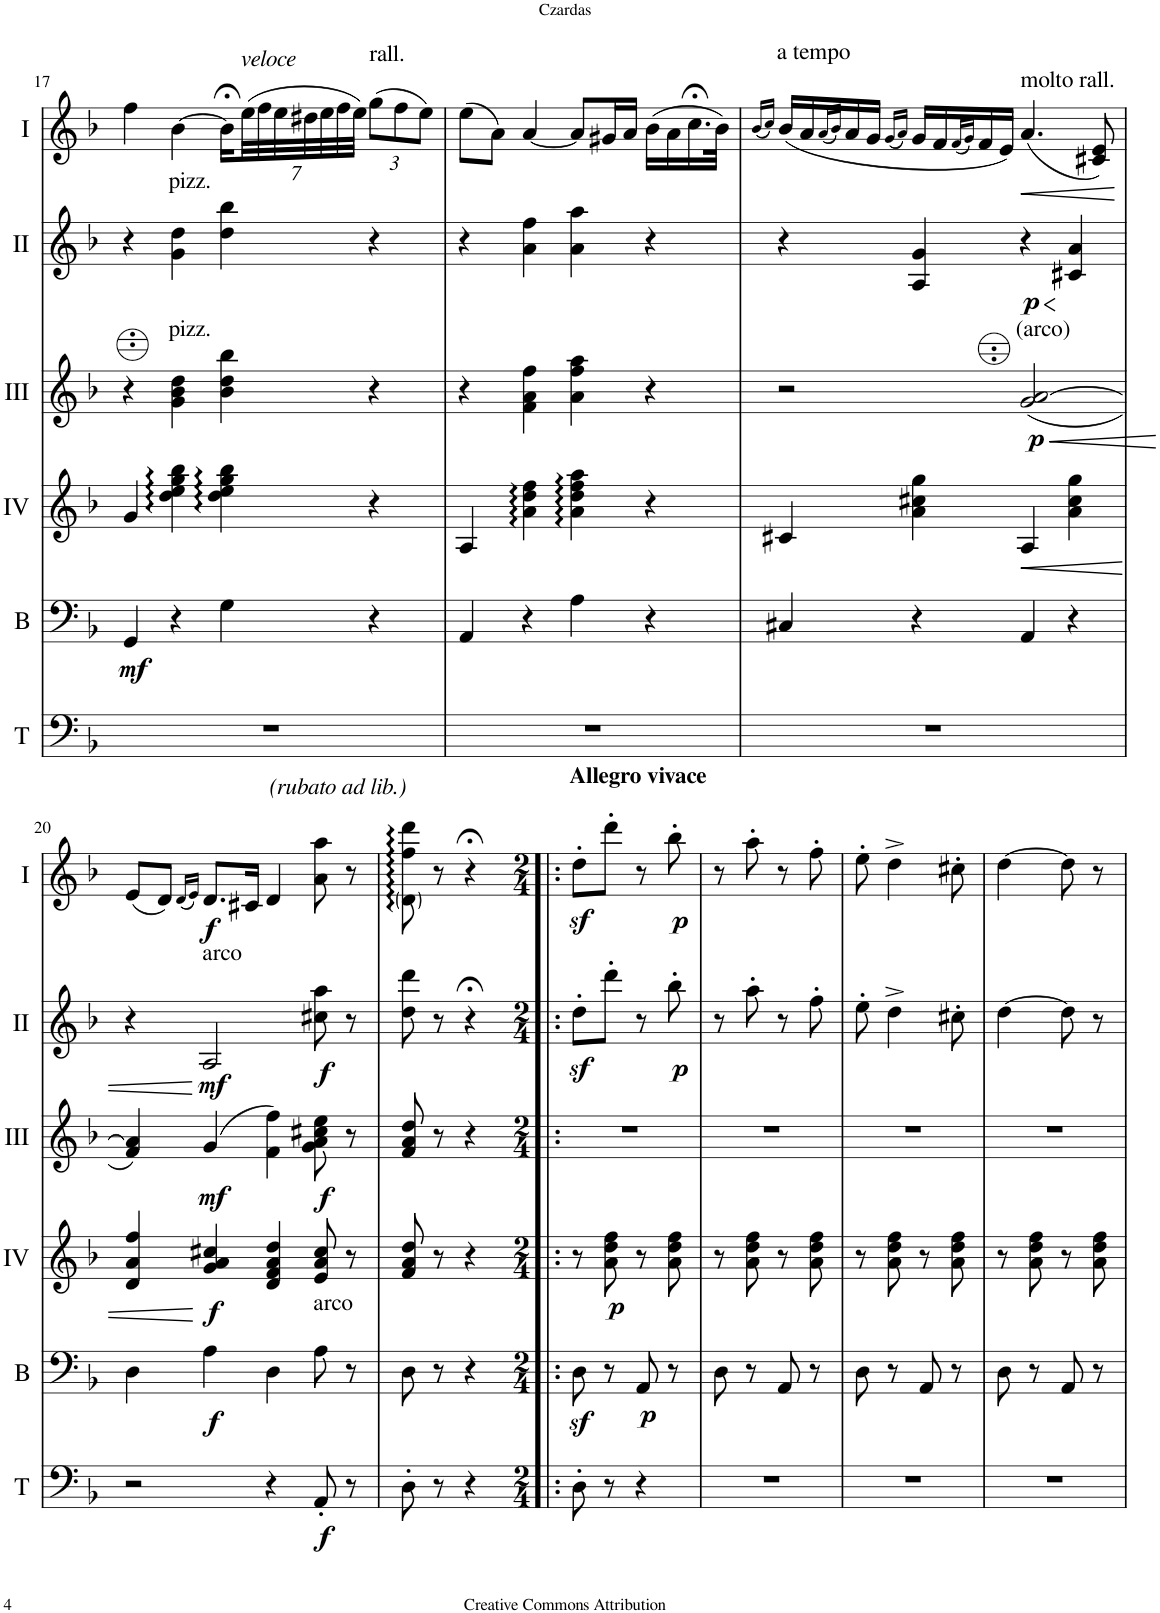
**kern	**dynam	**kern	**dynam	**kern	**dynam	**kern	**dynam	**kern	**dynam	**kern	**dynam
*part6	*part6	*part5	*part5	*part4	*part4	*part3	*part3	*part2	*part2	*part1	*part1
*staff6	*staff6	*staff5	*staff5	*staff4	*staff4	*staff3	*staff3	*staff2	*staff2	*staff1	*staff1
*I"Timp.	*	*I"Bass	*	*I"Acc. 4	*	*I"Acc. 3	*	*I"Acc. 2	*	*I"Acc. 1	*
*I'T	*	*I'B	*	*	*	*	*	*	*	*	*
!!LO:PB:g=z
*clefF4	*	*clefF4	*	*clefG2	*	*clefG2	*	*clefG2	*	*clefG2	*
*	*	*Trd7c12	*	*Trd7c12	*	*	*	*	*	*	*
*k[b-]	*	*k[b-]	*	*k[b-]	*	*k[b-]	*	*k[b-]	*	*k[b-]	*
*M4/4	*	*M4/4	*	*M4/4	*	*M4/4	*	*M4/4	*	*M4/4	*
*met(c)	*	*met(c)	*	*met(c)	*	*met(c)	*	*met(c)	*	*met(c)	*
=17	=17	=17	=17	=17	=17	=17	=17	=17	=17	=17	=17
!	!	!	!LO:DY:b	!	!	!	!	!	!	!	!
1r	.	4GG/	mf	4g/	.	4r	.	4r	.	4ff\	.
!	!	!	!	!	!	!	!	!LO:TX:a:t=pizz.	!	!	!
!	!	!	!	!	!	!LO:TX:a:t=pizz.	!	!	!	!	!
.	.	4r	.	4dd\ 4ee\ 4gg\ 4bb-\	.	4g\ 4b-\ 4dd\	.	4g\ 4dd\	.	[4b-\	.
.	.	4G\	.	4dd\ 4ee\ 4gg\ 4bb-\	.	4b-\ 4dd\ 4bb-\	.	4dd\ 4bb-\	.	16b-;<\LL]	.
*	*	*	*	*	*	*	*	*	*	*Xbrackettup	*
!	!	!	!	!	!	!	!	!	!	!LO:TX:a:i:t=veloce	!
.	.	.	.	.	.	.	.	.	.	(112%3ee\L	.
.	.	.	.	.	.	.	.	.	.	112%3ff\	.
.	.	.	.	.	.	.	.	.	.	112%3ee\	.
.	.	.	.	.	.	.	.	.	.	112%3dd#X\	.
.	.	.	.	.	.	.	.	.	.	112%3ee\	.
.	.	.	.	.	.	.	.	.	.	112%3ff\	.
.	.	.	.	.	.	.	.	.	.	112%3ee\JJJ)	.
!	!	!	!	!	!	!	!	!	!	!LO:TX:a:t=rall.	!
.	.	4r	.	4r	.	4r	.	4r	.	(12gg\L	.
.	.	.	.	.	.	.	.	.	.	12ff\	.
.	.	.	.	.	.	.	.	.	.	12ee\J)	.
=18	=18	=18	=18	=18	=18	=18	=18	=18	=18	=18	=18
1r	.	4AA/	.	4A/	.	4r	.	4r	.	(8ee\L	.
.	.	.	.	.	.	.	.	.	.	8a\J)	.
.	.	4r	.	4a\ 4dd\ 4ff\	.	4f\ 4a\ 4ff\	.	4a\ 4ff\	.	[4a/	.
.	.	4A\	.	4a\ 4dd\ 4ff\ 4aa\	.	4a\ 4ff\ 4aa\	.	4a\ 4aa\	.	8a/L]	.
.	.	.	.	.	.	.	.	.	.	16g#X/L	.
.	.	.	.	.	.	.	.	.	.	16a/JJ	.
.	.	4r	.	4r	.	4r	.	4r	.	(16b-\LL	.
.	.	.	.	.	.	.	.	.	.	16a\	.
.	.	.	.	.	.	.	.	.	.	16.cc;<\	.
.	.	.	.	.	.	.	.	.	.	32b-\JJk)	.
=19	=19	=19	=19	=19	=19	=19	=19	=19	=19	=19	=19
.	.	.	.	.	.	.	.	.	.	(16qb-/LL	.
.	.	.	.	.	.	.	.	.	.	16qcc/JJ)	.
!	!	!	!	!	!	!	!	!	!	!LO:TX:a:t=a tempo	!
1r	.	4C#X/	.	4c#X/	.	2r	.	4r	.	(16b-/LL	.
.	.	.	.	.	.	.	.	.	.	16a/	.
.	.	.	.	.	.	.	.	.	.	(16qa/LL	.
.	.	.	.	.	.	.	.	.	.	16qb-/JJ)	.
.	.	.	.	.	.	.	.	.	.	16a/	.
.	.	.	.	.	.	.	.	.	.	16g/JJ	.
.	.	.	.	.	.	.	.	.	.	(16qg/LL	.
.	.	.	.	.	.	.	.	.	.	16qa/JJ)	.
.	.	4r	.	4a\ 4cc#X\ 4gg\	.	.	.	4A/ 4g/	.	16g/LL	.
.	.	.	.	.	.	.	.	.	.	16f/	.
.	.	.	.	.	.	.	.	.	.	(16qf/LL	.
.	.	.	.	.	.	.	.	.	.	16qg/JJ)	.
.	.	.	.	.	.	.	.	.	.	16f/	.
.	.	.	.	.	.	.	.	.	.	16e/JJ)	.
!	!	!	!	!	!	!	!	!	!	!LO:TX:a:t=molto rall.	!
!	!	!	!	!	!	!LO:TX:a:t=(arco)	!	!	!	!	!
!	!	!	!	!	!LO:HP:b	!	!LO:HP:b	!	!LO:HP:b	!	!LO:HP:b
!	!	!	!	!	!	!	!LO:DY:n=1:b	!	!LO:DY:n=1:b	!	!
.	.	4AA/	.	4A/	<	(2G/ [2A/	< p	4r	< p	(4.a/	<
.	.	4r	.	4a\ 4cc#\ 4gg\	.	.	.	4c#X/ 4a/	.	.	.
.	.	.	.	.	.	.	.	.	.	8c#X/ 8e/)	.
.	.	.	.	.	.	.	[	.	.	.	[
!!LO:LB:g=z
=20	=20	=20	=20	=20	=20	=20	=20	=20	=20	=20	=20
2r	.	4D\	.	4d/ 4a/ 4ff/	.	4F/ 4A/])	.	4r	.	(8e/L	.
.	.	.	.	.	.	.	.	.	.	8d/J)	.
.	.	.	.	.	.	.	.	.	.	(16qd/LL	.
.	.	.	.	.	.	.	.	.	.	16qe/JJ)	.
!	!	!	!	!	!	!	!	!LO:TX:a:t=arco	!	!	!
!	!	!	!LO:DY:b	!	!LO:DY:n=1:b	!	!LO:DY:b	!	!LO:DY:n=1:b	!	!LO:DY:b
.	.	4A\	f	4g/ 4a/ 4cc#X/	[ f	(4G/	mf	2A/	[ mf	8.d/L	f
.	.	.	.	.	.	.	.	.	.	16c#X/Jk	.
!	!	!	!	!	!	!	!	!	!	!LO:TX:a:i:t=(rubato ad lib.)	!
4r	.	4D\	.	4d/ 4f/ 4a/ 4dd/	.	4F\ 4f\)	.	.	.	4d/	.
!	!	!LO:TX:a:t=arco	!	!	!	!	!	!	!	!	!
!	!LO:DY:b	!	!	!	!	!	!LO:DY:b	!	!LO:DY:n=2:b	!	!
8AA'/	f	8A\	.	8e/ 8a/ 8cc#/	.	8G\ 8A\ 8c#X\ 8e\	f	8cc#X\ 8aa\	f	8a\ 8aa\	.
8r	.	8r	.	8r	.	8r	.	8r	.	8r	.
=21	=21	=21	=21	=21	=21	=21	=21	=21	=21	=21	=21
8D'\	.	8D\	.	8f/ 8a/ 8dd/	.	8F/ 8A/ 8d/	.	8dd\ 8ddd\	.	8d\ 8ff\ 8ddd\	.
8r	.	8r	.	8r	.	8r	.	8r	.	8r	.
4r	.	4r	.	4r	.	4r	.	4r;<	.	4r;<	.
=22!|:	=22!|:	=22!|:	=22!|:	=22!|:	=22!|:	=22!|:	=22!|:	=22!|:	=22!|:	=22!|:	=22!|:
*M2/4	*	*M2/4	*	*M2/4	*	*M2/4	*	*M2/4	*	*M2/4	*
!	!	!	!	!	!	!	!	!	!	!LO:TX:a:B:t=Allegro vivace	!
8D'\	.	8Dz<\	.	8r	.	2r	.	8ddz<'\L	.	8ddz<'\L	.
!	!	!	!	!	!LO:DY:b	!	!	!	!	!	!
8r	.	8r	.	8a\ 8dd\ 8ff\	p	.	.	8ddd'\J	.	8ddd'\J	.
!	!	!	!LO:DY:b	!	!	!	!	!	!	!	!
4r	.	8AA/	p	8r	.	.	.	8r	.	8r	.
!	!	!	!	!	!	!	!	!	!LO:DY:b	!	!LO:DY:b
.	.	8r	.	8a\ 8dd\ 8ff\	.	.	.	8bb-'\	p	8bb-'\	p
=23	=23	=23	=23	=23	=23	=23	=23	=23	=23	=23	=23
2r	.	8D\	.	8r	.	2r	.	8r	.	8r	.
.	.	8r	.	8a\ 8dd\ 8ff\	.	.	.	8aa'\	.	8aa'\	.
.	.	8AA/	.	8r	.	.	.	8r	.	8r	.
.	.	8r	.	8a\ 8dd\ 8ff\	.	.	.	8ff'\	.	8ff'\	.
=24	=24	=24	=24	=24	=24	=24	=24	=24	=24	=24	=24
2r	.	8D\	.	8r	.	2r	.	8ee'\	.	8ee'\	.
.	.	8r	.	8a\ 8dd\ 8ff\	.	.	.	4dd^\	.	4dd^\	.
.	.	8AA/	.	8r	.	.	.	.	.	.	.
.	.	8r	.	8a\ 8dd\ 8ff\	.	.	.	8cc#X'\	.	8cc#X'\	.
=25	=25	=25	=25	=25	=25	=25	=25	=25	=25	=25	=25
2r	.	8D\	.	8r	.	2r	.	[4dd\	.	[4dd\	.
.	.	8r	.	8a\ 8dd\ 8ff\	.	.	.	.	.	.	.
.	.	8AA/	.	8r	.	.	.	8dd\]	.	8dd\]	.
.	.	8r	.	8a\ 8dd\ 8ff\	.	.	.	8r	.	8r	.
=	=	=	=	=	=	=	=	=	=	=	=
*-	*-	*-	*-	*-	*-	*-	*-	*-	*-	*-	*-
